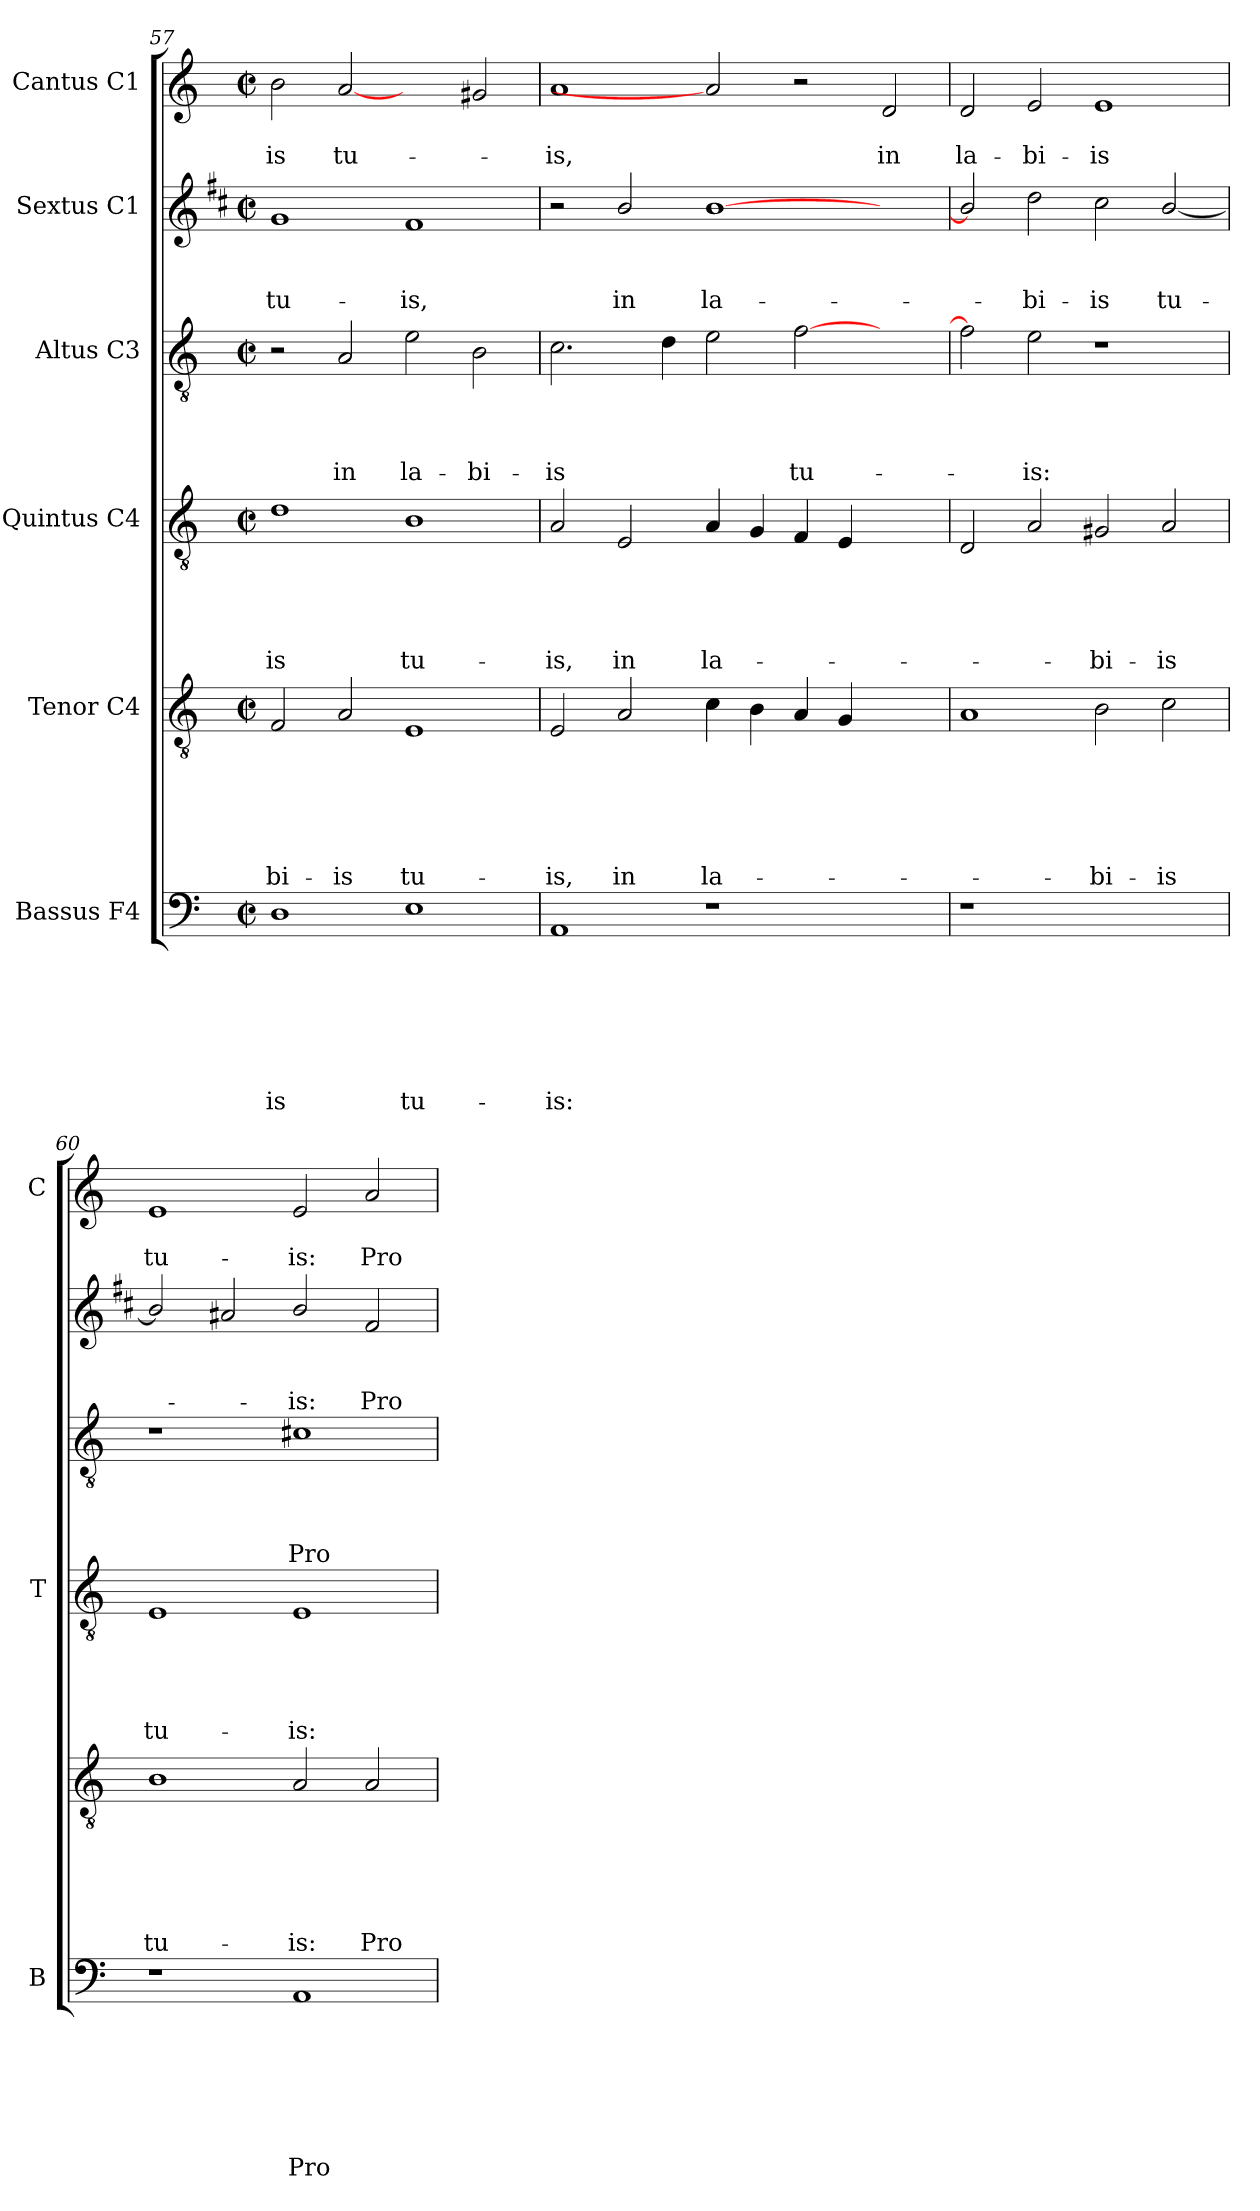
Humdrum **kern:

**kern	**text	**text	**text	**text	**text	**text	**text	**kern	**text	**text	**text	**text	**text	**text	**kern	**text	**text	**text	**text	**text	**kern	**text	**text	**text	**text	**kern	**text	**text	**text	**kern	**text	**text
*part6	*part6	*part6	*part6	*part6	*part6	*part6	*part6	*part5	*part5	*part5	*part5	*part5	*part5	*part5	*part4	*part4	*part4	*part4	*part4	*part4	*part3	*part3	*part3	*part3	*part3	*part2	*part2	*part2	*part2	*part1	*part1	*part1
*staff6	*staff6	*staff6	*staff6	*staff6	*staff6	*staff6	*staff6	*staff5	*staff5	*staff5	*staff5	*staff5	*staff5	*staff5	*staff4	*staff4	*staff4	*staff4	*staff4	*staff4	*staff3	*staff3	*staff3	*staff3	*staff3	*staff2	*staff2	*staff2	*staff2	*staff1	*staff1	*staff1
*I"Bassus F4	*	*	*	*	*	*	*	*I"Tenor C4	*	*	*	*	*	*	*I"Quintus C4	*	*	*	*	*	*I"Altus C3	*	*	*	*	*I"Sextus C1	*	*	*	*I"Cantus C1	*	*
*I'B	*	*	*	*	*	*	*	*	*	*	*	*	*	*	*I'T	*	*	*	*	*	*	*	*	*	*	*	*	*	*	*I'C	*	*
*clefF4	*	*	*	*	*	*	*	*clefGv2	*	*	*	*	*	*	*clefGv2	*	*	*	*	*	*clefGv2	*	*	*	*	*clefG2	*	*	*	*clefG2	*	*
*	*	*	*	*	*	*	*	*	*	*	*	*	*	*	*	*	*	*	*	*	*	*	*	*	*	*ITrd1c2	*	*	*	*	*	*
*k[]	*	*	*	*	*	*	*	*k[]	*	*	*	*	*	*	*k[]	*	*	*	*	*	*k[]	*	*	*	*	*k[]	*	*	*	*k[]	*	*
*C:	*	*	*	*	*	*	*	*C:	*	*	*	*	*	*	*C:	*	*	*	*	*	*C:	*	*	*	*	*C:	*	*	*	*C:	*	*
*M2/2	*	*	*	*	*	*	*	*M2/2	*	*	*	*	*	*	*M2/2	*	*	*	*	*	*M2/2	*	*	*	*	*M2/2	*	*	*	*M2/2	*	*
*met(c|)	*	*	*	*	*	*	*	*met(c|)	*	*	*	*	*	*	*met(c|)	*	*	*	*	*	*met(c|)	*	*	*	*	*met(c|)	*	*	*	*met(c|)	*	*
=57	=57	=57	=57	=57	=57	=57	=57	=57	=57	=57	=57	=57	=57	=57	=57	=57	=57	=57	=57	=57	=57	=57	=57	=57	=57	=57	=57	=57	=57	=57	=57	=57
!	!	!	!	!	!	!	!LO:LY:b	!	!	!	!	!	!	!LO:LY:b	!	!	!	!	!	!LO:LY:b	!	!	!	!	!	!	!	!	!LO:LY:b	!	!	!LO:LY:b
1D	.	.	.	.	.	.	-is	2F/	.	.	.	.	.	-bi-	1d	.	.	.	.	-is	2r	.	.	.	.	1f	.	.	tu-	2b\	.	-is
!	!	!	!	!	!	!	!	!	!	!	!	!	!	!LO:LY:b	!	!	!	!	!	!	!	!	!	!	!LO:LY:b	!	!	!	!	!	!	!LO:LY:b
.	.	.	.	.	.	.	.	2A/	.	.	.	.	.	-is	.	.	.	.	.	.	2A/	.	.	.	in	.	.	.	.	[2a	.	tu-
!	!	!	!	!	!	!	!LO:LY:b	!	!	!	!	!	!	!LO:LY:b	!	!	!	!	!	!LO:LY:b	!	!	!	!	!LO:LY:b	!	!	!	!LO:LY:b	!	!	!
1E	.	.	.	.	.	.	tu-	1E	.	.	.	.	.	tu-	1B	.	.	.	.	tu-	2e\	.	.	.	la-	1e	.	.	-is,	2ryy	.	.
!	!	!	!	!	!	!	!	!	!	!	!	!	!	!	!	!	!	!	!	!	!	!	!	!	!LO:LY:b	!	!	!	!	!	!	!
.	.	.	.	.	.	.	.	.	.	.	.	.	.	.	.	.	.	.	.	.	2B\	.	.	.	-bi-	.	.	.	.	2g#/	.	.
=58	=58	=58	=58	=58	=58	=58	=58	=58	=58	=58	=58	=58	=58	=58	=58	=58	=58	=58	=58	=58	=58	=58	=58	=58	=58	=58	=58	=58	=58	=58	=58	=58
!	!	!	!	!	!	!	!LO:LY:b	!	!	!	!	!	!	!LO:LY:b	!	!	!	!	!	!LO:LY:b	!	!	!	!	!LO:LY:b	!	!	!	!	!	!	!LO:LY:b
1AA	.	.	.	.	.	.	-is:	2E/	.	.	.	.	.	-is,	2A/	.	.	.	.	-is,	2.c\	.	.	.	-is	2r	.	.	.	1a	.	-is,
!	!	!	!	!	!	!	!	!	!	!	!	!	!	!LO:LY:b	!	!	!	!	!	!LO:LY:b	!	!	!	!	!	!	!	!	!LO:LY:b	!	!	!
.	.	.	.	.	.	.	.	2A/	.	.	.	.	.	in	2E/	.	.	.	.	in	.	.	.	.	.	2a/	.	.	in	.	.	.
.	.	.	.	.	.	.	.	.	.	.	.	.	.	.	.	.	.	.	.	.	4d\	.	.	.	.	.	.	.	.	.	.	.
!	!	!	!	!	!	!	!	!	!	!	!	!	!	!LO:LY:b	!	!	!	!	!	!LO:LY:b	!	!	!	!	!	!	!	!	!LO:LY:b	!	!	!
1r	.	.	.	.	.	.	.	4c\	.	.	.	.	.	la-	4A/	.	.	.	.	la-	2e\	.	.	.	.	[1a	.	.	la-	2a]	.	.
.	.	.	.	.	.	.	.	4B\	.	.	.	.	.	.	4G/	.	.	.	.	.	.	.	.	.	.	.	.	.	.	.	.	.
!	!	!	!	!	!	!	!	!	!	!	!	!	!	!	!	!	!	!	!	!	!	!	!	!	!LO:LY:b	!	!	!	!	!	!	!
.	.	.	.	.	.	.	.	4A/	.	.	.	.	.	.	4F/	.	.	.	.	.	[2f\	.	.	.	tu-	.	.	.	.	2r	.	.
.	.	.	.	.	.	.	.	4G/	.	.	.	.	.	.	4E/	.	.	.	.	.	.	.	.	.	.	.	.	.	.	.	.	.
!	!	!	!	!	!	!	!	!	!	!	!	!	!	!	!	!	!	!	!	!	!	!	!	!	!	!	!	!	!	!	!	!LO:LY:b
2ryy	.	.	.	.	.	.	.	2ryy	.	.	.	.	.	.	2ryy	.	.	.	.	.	2ryy	.	.	.	.	2ryy	.	.	.	2d/	.	in
=59	=59	=59	=59	=59	=59	=59	=59	=59	=59	=59	=59	=59	=59	=59	=59	=59	=59	=59	=59	=59	=59	=59	=59	=59	=59	=59	=59	=59	=59	=59	=59	=59
!	!	!	!	!	!	!	!	!	!	!	!	!	!	!	!	!	!	!	!	!	!	!	!	!	!	!	!	!	!	!	!	!LO:LY:b
1r	.	.	.	.	.	.	.	1A	.	.	.	.	.	.	2D/	.	.	.	.	.	2f\]	.	.	.	.	2a/]	.	.	.	2d/	.	la-
!	!	!	!	!	!	!	!	!	!	!	!	!	!	!	!	!	!	!	!	!	!	!	!	!	!LO:LY:b	!	!	!	!LO:LY:b	!	!	!LO:LY:b
.	.	.	.	.	.	.	.	.	.	.	.	.	.	.	2A/	.	.	.	.	.	2e\	.	.	.	-is:	2cc\	.	.	-bi-	2e/	.	-bi-
!	!	!	!	!	!	!	!	!	!	!	!	!	!	!LO:LY:b	!	!	!	!	!	!LO:LY:b	!	!	!	!	!	!	!	!	!LO:LY:b	!	!	!LO:LY:b
1ryy	.	.	.	.	.	.	.	2B\	.	.	.	.	.	-bi-	2G#X/	.	.	.	.	-bi-	1r	.	.	.	.	2b\	.	.	-is	1e	.	-is
!	!	!	!	!	!	!	!	!	!	!	!	!	!	!LO:LY:b	!	!	!	!	!	!LO:LY:b	!	!	!	!	!	!	!	!	!LO:LY:b	!	!	!
.	.	.	.	.	.	.	.	2c\	.	.	.	.	.	-is	2A/	.	.	.	.	-is	.	.	.	.	.	[2a/	.	.	tu-	.	.	.
=60	=60	=60	=60	=60	=60	=60	=60	=60	=60	=60	=60	=60	=60	=60	=60	=60	=60	=60	=60	=60	=60	=60	=60	=60	=60	=60	=60	=60	=60	=60	=60	=60
!	!	!	!	!	!	!	!	!	!	!	!	!	!	!LO:LY:b	!	!	!	!	!	!LO:LY:b	!	!	!	!	!	!	!	!	!	!	!	!LO:LY:b
1r	.	.	.	.	.	.	.	1B	.	.	.	.	.	tu-	1E	.	.	.	.	tu-	1r	.	.	.	.	2a/]	.	.	.	1e	.	tu-
.	.	.	.	.	.	.	.	.	.	.	.	.	.	.	.	.	.	.	.	.	.	.	.	.	.	2g#/	.	.	.	.	.	.
!	!	!	!	!	!	!	!LO:LY:b	!	!	!	!	!	!	!LO:LY:b	!	!	!	!	!	!LO:LY:b	!	!	!	!	!LO:LY:b	!	!	!	!LO:LY:b	!	!	!LO:LY:b
1AA	.	.	.	.	.	.	Pro-	2A/	.	.	.	.	.	-is:	1E	.	.	.	.	-is:	1c#X	.	.	.	Pro-	2a/	.	.	-is:	2e/	.	-is:
!	!	!	!	!	!	!	!	!	!	!	!	!	!	!LO:LY:b	!	!	!	!	!	!	!	!	!	!	!	!	!	!	!LO:LY:b	!	!	!LO:LY:b
.	.	.	.	.	.	.	.	2A/	.	.	.	.	.	Pro-	.	.	.	.	.	.	.	.	.	.	.	2e/	.	.	Pro-	2a/	.	Pro-
=	=	=	=	=	=	=	=	=	=	=	=	=	=	=	=	=	=	=	=	=	=	=	=	=	=	=	=	=	=	=	=	=
*-	*-	*-	*-	*-	*-	*-	*-	*-	*-	*-	*-	*-	*-	*-	*-	*-	*-	*-	*-	*-	*-	*-	*-	*-	*-	*-	*-	*-	*-	*-	*-	*-
